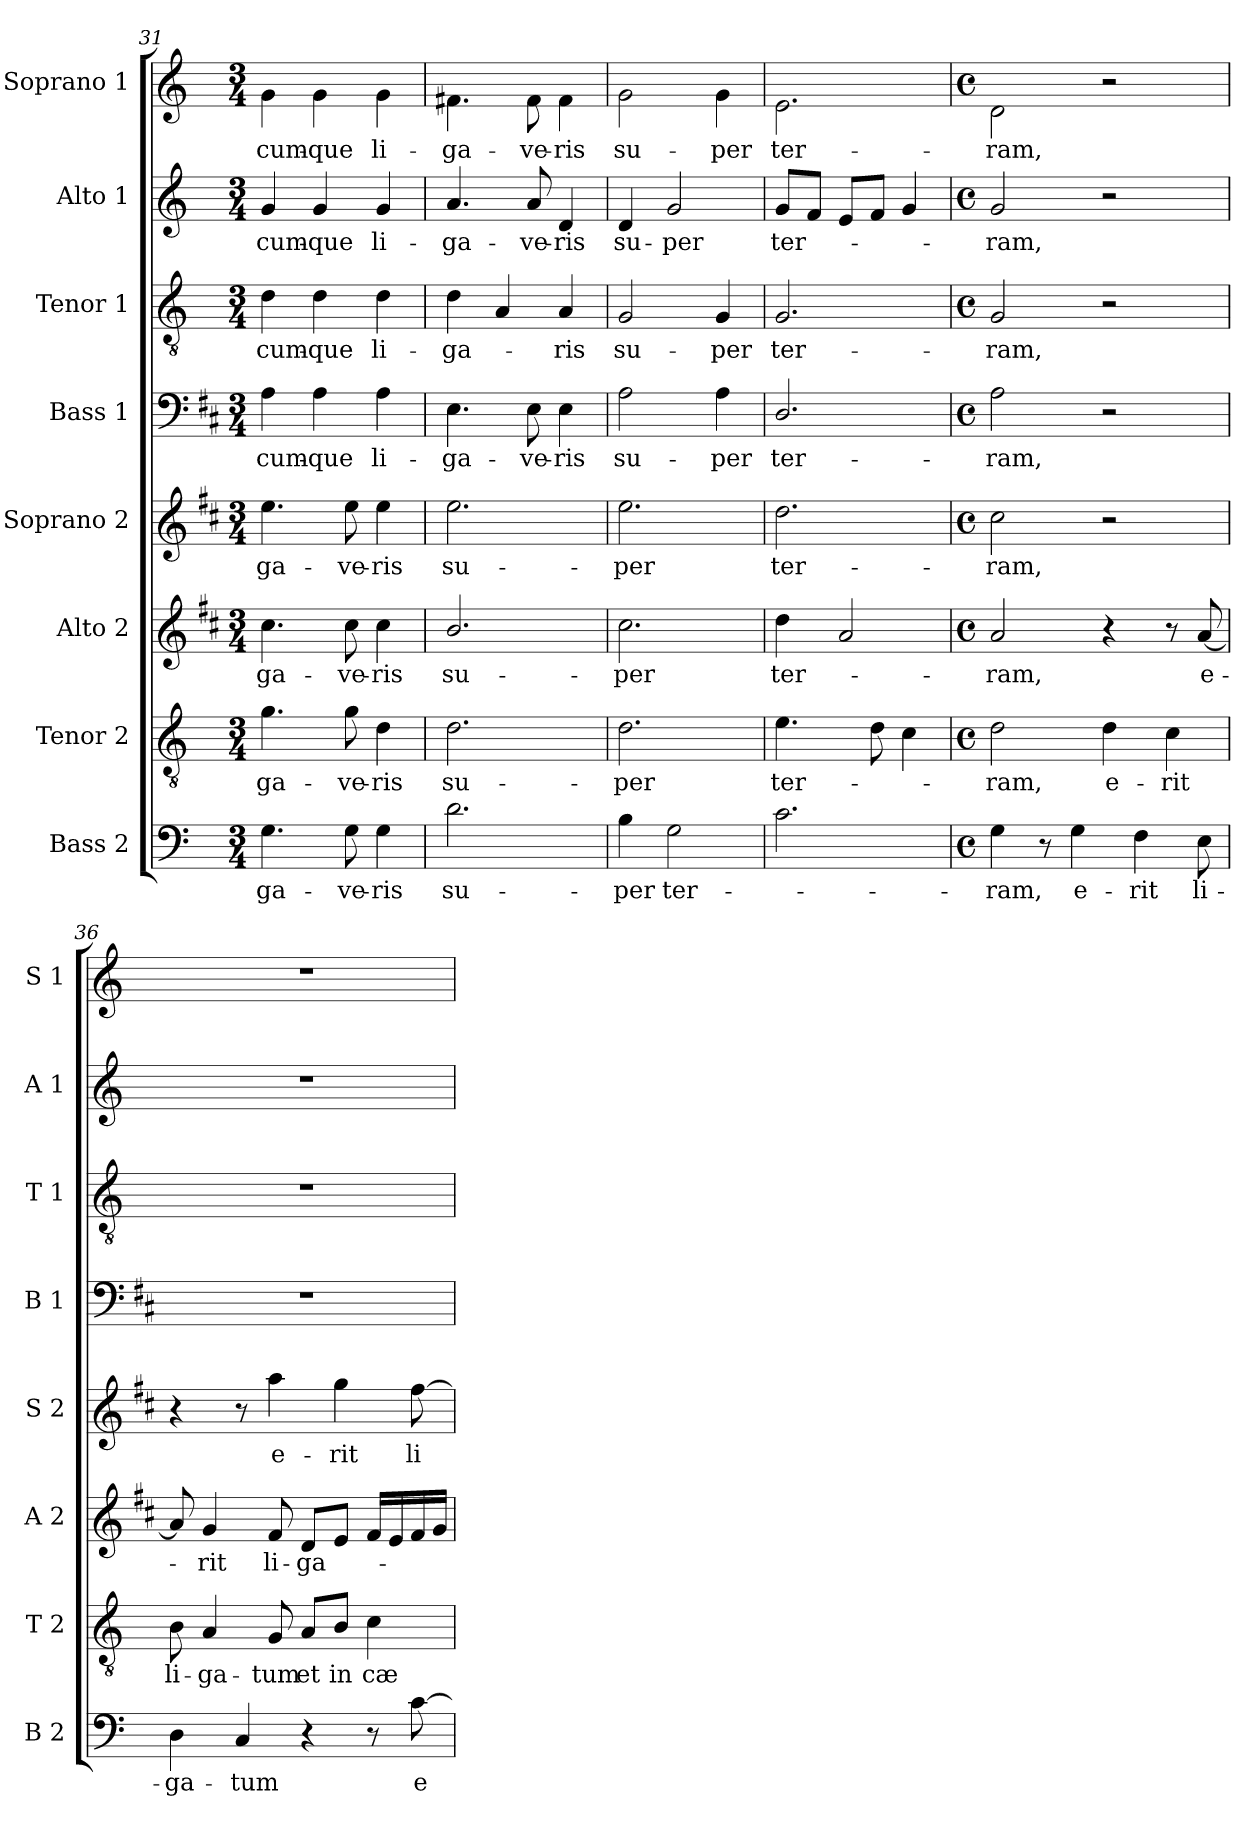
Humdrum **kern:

**kern	**text	**kern	**text	**kern	**text	**kern	**text	**kern	**text	**kern	**text	**kern	**text	**kern	**text
*part8	*part8	*part7	*part7	*part6	*part6	*part5	*part5	*part4	*part4	*part3	*part3	*part2	*part2	*part1	*part1
*staff8	*staff8	*staff7	*staff7	*staff6	*staff6	*staff5	*staff5	*staff4	*staff4	*staff3	*staff3	*staff2	*staff2	*staff1	*staff1
*I"Bass 2	*	*I"Tenor 2	*	*I"Alto 2	*	*I"Soprano 2	*	*I"Bass 1	*	*I"Tenor 1	*	*I"Alto 1	*	*I"Soprano 1	*
*I'B 2	*	*I'T 2	*	*I'A 2	*	*I'S 2	*	*I'B 1	*	*I'T 1	*	*I'A 1	*	*I'S 1	*
!!LO:PB:g=z
*clefF4	*	*clefGv2	*	*clefG2	*	*clefG2	*	*clefF4	*	*clefGv2	*	*clefG2	*	*clefG2	*
*	*	*	*	*ITrd1c2	*	*ITrd1c2	*	*ITrd1c2	*	*	*	*	*	*ITrd-7c-12	*
*k[]	*	*k[]	*	*k[]	*	*k[]	*	*k[]	*	*k[]	*	*k[]	*	*k[]	*
*C:	*	*C:	*	*C:	*	*C:	*	*C:	*	*C:	*	*C:	*	*C:	*
*M3/4	*	*M3/4	*	*M3/4	*	*M3/4	*	*M3/4	*	*M3/4	*	*M3/4	*	*M3/4	*
=31	=31	=31	=31	=31	=31	=31	=31	=31	=31	=31	=31	=31	=31	=31	=31
!	!LO:LY:b	!	!LO:LY:b	!	!LO:LY:b	!	!LO:LY:b	!	!LO:LY:b	!	!LO:LY:b	!	!LO:LY:b	!	!LO:LY:b
4.G\	-ga-	4.g\	-ga-	4.b\	-ga-	4.dd\	-ga-	4G\	-cum-	4d\	-cum-	4g/	-cum-	4gg\	-cum-
!	!	!	!	!	!	!	!	!	!LO:LY:b	!	!LO:LY:b	!	!LO:LY:b	!	!LO:LY:b
.	.	.	.	.	.	.	.	4G\	-que	4d\	-que	4g/	-que	4gg\	-que
!	!LO:LY:b	!	!LO:LY:b	!	!LO:LY:b	!	!LO:LY:b	!	!	!	!	!	!	!	!
8G\	-ve-	8g\	-ve-	8b\	-ve-	8dd\	-ve-	.	.	.	.	.	.	.	.
!	!LO:LY:b	!	!LO:LY:b	!	!LO:LY:b	!	!LO:LY:b	!	!LO:LY:b	!	!LO:LY:b	!	!LO:LY:b	!	!LO:LY:b
4G\	-ris	4d\	-ris	4b\	-ris	4dd\	-ris	4G\	li-	4d\	li-	4g/	li-	4gg\	li-
=32	=32	=32	=32	=32	=32	=32	=32	=32	=32	=32	=32	=32	=32	=32	=32
!	!LO:LY:b	!	!LO:LY:b	!	!LO:LY:b	!	!LO:LY:b	!	!LO:LY:b	!	!LO:LY:b	!	!LO:LY:b	!	!LO:LY:b
2.d\	su-	2.d\	su-	2.a/	su-	2.dd\	su-	4.D\	-ga-	4d\	-ga-	4.a/	-ga-	4.ff#X\	-ga-
.	.	.	.	.	.	.	.	.	.	4A/	.	.	.	.	.
!	!	!	!	!	!	!	!	!	!LO:LY:b	!	!	!	!LO:LY:b	!	!LO:LY:b
.	.	.	.	.	.	.	.	8D\	-ve-	.	.	8a/	-ve-	8ff#\	-ve-
!	!	!	!	!	!	!	!	!	!LO:LY:b	!	!LO:LY:b	!	!LO:LY:b	!	!LO:LY:b
.	.	.	.	.	.	.	.	4D\	-ris	4A/	-ris	4d/	-ris	4ff#\	-ris
=33	=33	=33	=33	=33	=33	=33	=33	=33	=33	=33	=33	=33	=33	=33	=33
!	!LO:LY:b	!	!LO:LY:b	!	!LO:LY:b	!	!LO:LY:b	!	!LO:LY:b	!	!LO:LY:b	!	!LO:LY:b	!	!LO:LY:b
4B\	-per	2.d\	-per	2.b\	-per	2.dd\	-per	2G\	su-	2G/	su-	4d/	su-	2gg\	su-
!	!LO:LY:b	!	!	!	!	!	!	!	!	!	!	!	!LO:LY:b	!	!
2G\	ter-	.	.	.	.	.	.	.	.	.	.	2g/	-per	.	.
!	!	!	!	!	!	!	!	!	!LO:LY:b	!	!LO:LY:b	!	!	!	!LO:LY:b
.	.	.	.	.	.	.	.	4G\	-per	4G/	-per	.	.	4gg\	-per
=34	=34	=34	=34	=34	=34	=34	=34	=34	=34	=34	=34	=34	=34	=34	=34
!	!	!	!LO:LY:b	!	!LO:LY:b	!	!LO:LY:b	!	!LO:LY:b	!	!LO:LY:b	!	!LO:LY:b	!	!LO:LY:b
2.c\	.	4.e\	ter-	4cc\	ter-	2.cc\	ter-	2.C/	ter-	2.G/	ter-	8g/L	ter-	2.ee\	ter-
.	.	.	.	.	.	.	.	.	.	.	.	8f/J	.	.	.
.	.	.	.	2g/	.	.	.	.	.	.	.	8e/L	.	.	.
.	.	8d\	.	.	.	.	.	.	.	.	.	8f/J	.	.	.
.	.	4c\	.	.	.	.	.	.	.	.	.	4g/	.	.	.
=35	=35	=35	=35	=35	=35	=35	=35	=35	=35	=35	=35	=35	=35	=35	=35
*M4/4	*	*M4/4	*	*M4/4	*	*M4/4	*	*M4/4	*	*M4/4	*	*M4/4	*	*M4/4	*
*met(c)	*	*met(c)	*	*met(c)	*	*met(c)	*	*met(c)	*	*met(c)	*	*met(c)	*	*met(c)	*
!	!LO:LY:b	!	!LO:LY:b	!	!LO:LY:b	!	!LO:LY:b	!	!LO:LY:b	!	!LO:LY:b	!	!LO:LY:b	!	!LO:LY:b
4G\	-ram,	2d\	-ram,	2g/	-ram,	2b\	-ram,	2G\	-ram,	2G/	-ram,	2g/	-ram,	2dd\	-ram,
8r	.	.	.	.	.	.	.	.	.	.	.	.	.	.	.
!	!LO:LY:b	!	!	!	!	!	!	!	!	!	!	!	!	!	!
4G\	e-	.	.	.	.	.	.	.	.	.	.	.	.	.	.
!	!	!	!LO:LY:b	!	!	!	!	!	!	!	!	!	!	!	!
.	.	4d\	e-	4r	.	2r	.	2r	.	2r	.	2r	.	2r	.
!	!LO:LY:b	!	!	!	!	!	!	!	!	!	!	!	!	!	!
4F\	-rit	.	.	.	.	.	.	.	.	.	.	.	.	.	.
!	!	!	!LO:LY:b	!	!	!	!	!	!	!	!	!	!	!	!
.	.	4c\	-rit	8r	.	.	.	.	.	.	.	.	.	.	.
!	!LO:LY:b	!	!	!	!LO:LY:b	!	!	!	!	!	!	!	!	!	!
8E\	li-	.	.	[8g/	e-	.	.	.	.	.	.	.	.	.	.
=36	=36	=36	=36	=36	=36	=36	=36	=36	=36	=36	=36	=36	=36	=36	=36
!	!LO:LY:b	!	!LO:LY:b	!	!	!	!	!	!	!	!	!	!	!	!
4D\	-ga-	8B\	li-	8g/]	.	4r	.	1r	.	1r	.	1r	.	1r	.
!	!	!	!LO:LY:b	!	!LO:LY:b	!	!	!	!	!	!	!	!	!	!
.	.	4A/	-ga-	4f/	-rit	.	.	.	.	.	.	.	.	.	.
!	!LO:LY:b	!	!	!	!	!	!	!	!	!	!	!	!	!	!
4C/	-tum	.	.	.	.	8r	.	.	.	.	.	.	.	.	.
!	!	!	!LO:LY:b	!	!LO:LY:b	!	!LO:LY:b	!	!	!	!	!	!	!	!
.	.	8G/	-tum	8e/	li-	4gg\	e-	.	.	.	.	.	.	.	.
!	!	!	!LO:LY:b	!	!LO:LY:b	!	!	!	!	!	!	!	!	!	!
4r	.	8A/L	et	8c/L	-ga-	.	.	.	.	.	.	.	.	.	.
!	!	!	!LO:LY:b	!	!	!	!LO:LY:b	!	!	!	!	!	!	!	!
.	.	8B/J	in	8d/J	.	4ff\	-rit	.	.	.	.	.	.	.	.
!	!	!	!LO:LY:b	!	!	!	!	!	!	!	!	!	!	!	!
8r	.	4c\	cæ-	16e/LL	.	.	.	.	.	.	.	.	.	.	.
.	.	.	.	16d/	.	.	.	.	.	.	.	.	.	.	.
!	!LO:LY:b	!	!	!	!	!	!LO:LY:b	!	!	!	!	!	!	!	!
[8c\	e-	.	.	16e/	.	[8ee\	li-	.	.	.	.	.	.	.	.
.	.	.	.	16f/JJ	.	.	.	.	.	.	.	.	.	.	.
=	=	=	=	=	=	=	=	=	=	=	=	=	=	=	=
*-	*-	*-	*-	*-	*-	*-	*-	*-	*-	*-	*-	*-	*-	*-	*-
